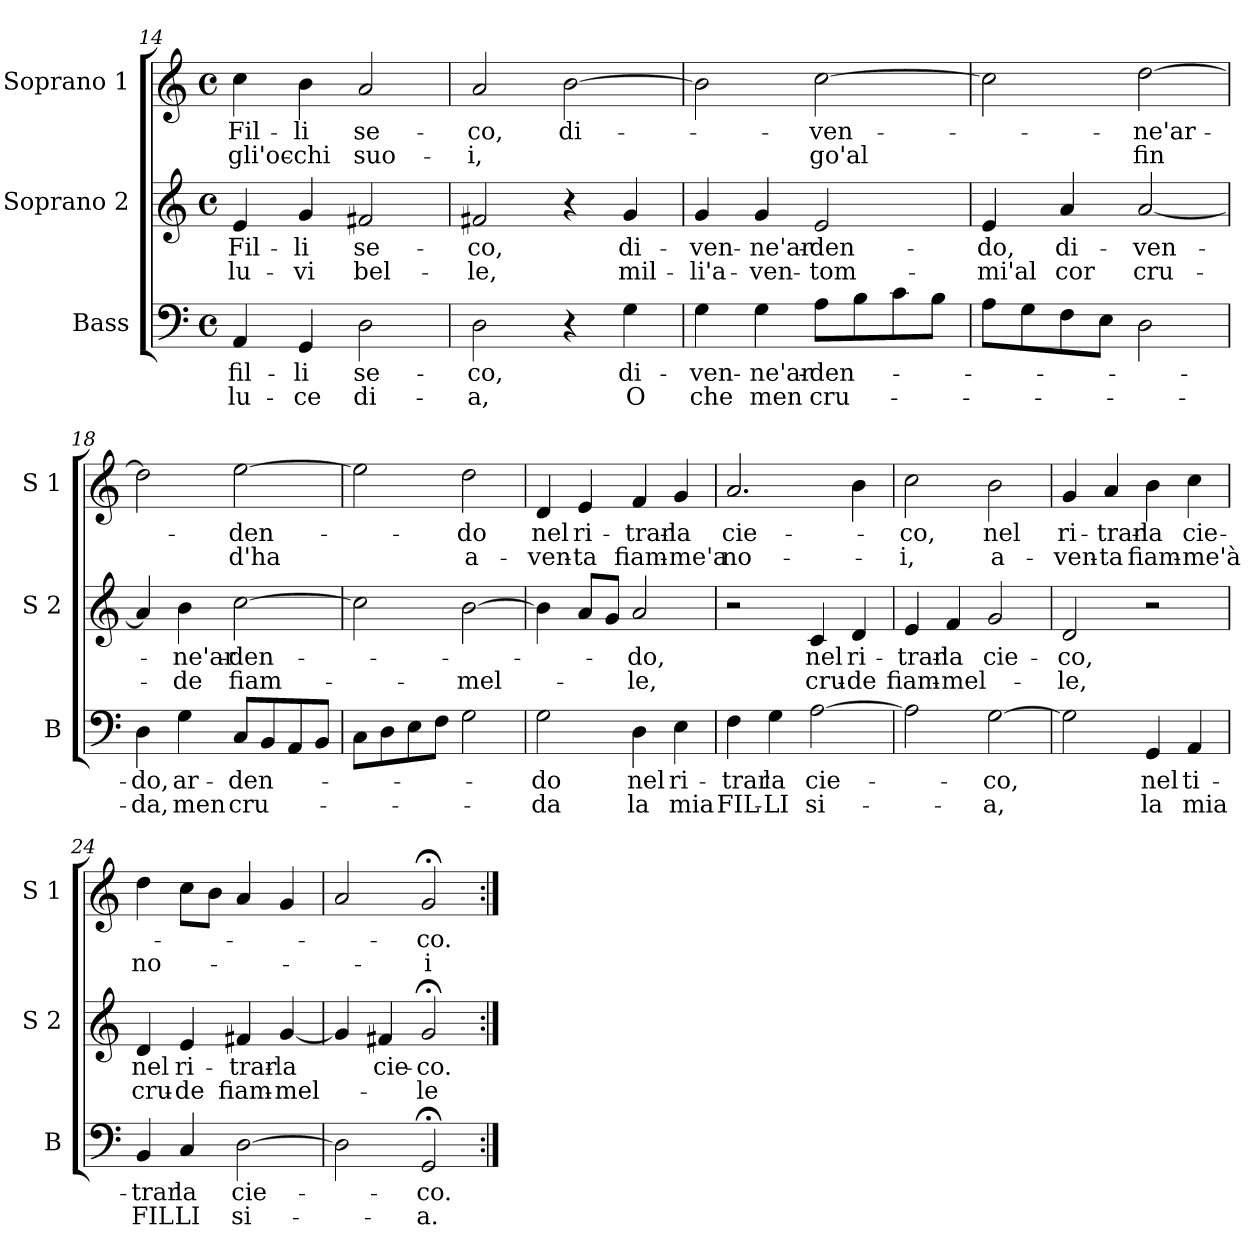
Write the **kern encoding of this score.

**kern	**text	**text	**kern	**text	**text	**kern	**text	**text
*part3	*part3	*part3	*part2	*part2	*part2	*part1	*part1	*part1
*staff3	*staff3	*staff3	*staff2	*staff2	*staff2	*staff1	*staff1	*staff1
*I"Bass	*	*	*I"Soprano 2	*	*	*I"Soprano 1	*	*
*I'B	*	*	*I'S 2	*	*	*I'S 1	*	*
*clefF4	*	*	*clefG2	*	*	*clefG2	*	*
*k[]	*	*	*k[]	*	*	*k[]	*	*
*C:	*	*	*C:	*	*	*C:	*	*
*M4/4	*	*	*M4/4	*	*	*M4/4	*	*
*met(c)	*	*	*met(c)	*	*	*met(c)	*	*
=14	=14	=14	=14	=14	=14	=14	=14	=14
!	!LO:LY:b	!LO:LY:b	!	!LO:LY:b	!LO:LY:b	!	!LO:LY:b	!LO:LY:b
4AA/	fil-	lu-	4e/	Fil-	lu-	4cc\	Fil-	-gli'oc-
!	!LO:LY:b	!LO:LY:b	!	!LO:LY:b	!LO:LY:b	!	!LO:LY:b	!LO:LY:b
4GG/	-li	-ce	4g/	-li	-vi	4b\	-li	-chi
!	!LO:LY:b	!LO:LY:b	!	!LO:LY:b	!LO:LY:b	!	!LO:LY:b	!LO:LY:b
2D\	se-	di-	2f#X/	se-	bel-	2a/	se-	suo-
=15	=15	=15	=15	=15	=15	=15	=15	=15
!	!LO:LY:b	!LO:LY:b	!	!LO:LY:b	!LO:LY:b	!	!LO:LY:b	!LO:LY:b
2D\	-co,	-a,	2f#X/	-co,	-le,	2a/	-co,	-i,
!	!	!	!	!	!	!	!LO:LY:b	!
4r	.	.	4r	.	.	[2b\	di-	.
!	!LO:LY:b	!LO:LY:b	!	!LO:LY:b	!LO:LY:b	!	!	!
4G\	di-	O	4g/	di-	mil-	.	.	.
!!LO:LB:g=z
=16	=16	=16	=16	=16	=16	=16	=16	=16
!	!LO:LY:b	!LO:LY:b	!	!LO:LY:b	!LO:LY:b	!	!	!
4G\	-ven-	che	4g/	-ven-	-li'a-	2b\]	.	.
!	!LO:LY:b	!LO:LY:b	!	!LO:LY:b	!LO:LY:b	!	!	!
4G\	-ne'ar-	men	4g/	-ne'ar-	-ven-	.	.	.
!	!LO:LY:b	!LO:LY:b	!	!LO:LY:b	!LO:LY:b	!	!LO:LY:b	!LO:LY:b
8A\L	-den-	cru-	2e/	-den-	-tom-	[2cc\	-ven-	go'al
8B\	.	.	.	.	.	.	.	.
8c\	.	.	.	.	.	.	.	.
8B\J	.	.	.	.	.	.	.	.
=17	=17	=17	=17	=17	=17	=17	=17	=17
!	!	!	!	!LO:LY:b	!LO:LY:b	!	!	!
8A\L	.	.	4e/	-do,	-mi'al	2cc\]	.	.
8G\	.	.	.	.	.	.	.	.
!	!	!	!	!LO:LY:b	!LO:LY:b	!	!	!
8F\	.	.	4a/	di-	cor	.	.	.
8E\J	.	.	.	.	.	.	.	.
!	!	!	!	!LO:LY:b	!LO:LY:b	!	!LO:LY:b	!LO:LY:b
2D\	.	.	[2a/	-ven-	cru-	[2dd\	-ne'ar-	fin
=18	=18	=18	=18	=18	=18	=18	=18	=18
!	!LO:LY:b	!LO:LY:b	!	!	!	!	!	!
4D\	-do,	-da,	4a/]	.	.	2dd\]	.	.
!	!LO:LY:b	!LO:LY:b	!	!LO:LY:b	!LO:LY:b	!	!	!
4G\	ar-	men	4b\	-ne'ar-	-de	.	.	.
!	!LO:LY:b	!LO:LY:b	!	!LO:LY:b	!LO:LY:b	!	!LO:LY:b	!LO:LY:b
8C/L	-den-	cru-	[2cc\	-den-	fiam-	[2ee\	-den-	d'ha
8BB/	.	.	.	.	.	.	.	.
8AA/	.	.	.	.	.	.	.	.
8BB/J	.	.	.	.	.	.	.	.
=19	=19	=19	=19	=19	=19	=19	=19	=19
8C\L	.	.	2cc\]	.	.	2ee\]	.	.
8D\	.	.	.	.	.	.	.	.
8E\	.	.	.	.	.	.	.	.
8F\J	.	.	.	.	.	.	.	.
!	!	!	!	!	!LO:LY:b	!	!LO:LY:b	!LO:LY:b
2G\	.	.	[2b\	.	-mel-	2dd\	-do	a-
=20	=20	=20	=20	=20	=20	=20	=20	=20
!	!LO:LY:b	!LO:LY:b	!	!	!	!	!LO:LY:b	!LO:LY:b
2G\	-do	-da	4b\]	.	.	4d/	nel	-ven-
!	!	!	!	!	!	!	!LO:LY:b	!LO:LY:b
.	.	.	8a/L	.	.	4e/	ri-	-ta
.	.	.	8g/J	.	.	.	.	.
!	!LO:LY:b	!LO:LY:b	!	!LO:LY:b	!LO:LY:b	!	!LO:LY:b	!LO:LY:b
4D\	nel	la	2a/	-do,	-le,	4f/	-trar-	fiam-
!	!LO:LY:b	!LO:LY:b	!	!	!	!	!LO:LY:b	!LO:LY:b
4E\	ri-	mia	.	.	.	4g/	-la	-me'a
!!LO:LB:g=z
=21	=21	=21	=21	=21	=21	=21	=21	=21
!	!LO:LY:b	!LO:LY:b	!	!	!	!	!LO:LY:b	!LO:LY:b
4F\	-trar	FIL-	2r	.	.	2.a/	cie-	no-
!	!LO:LY:b	!LO:LY:b	!	!	!	!	!	!
4G\	la	-LI	.	.	.	.	.	.
!	!LO:LY:b	!LO:LY:b	!	!LO:LY:b	!LO:LY:b	!	!	!
[2A\	cie-	si-	4c/	nel	cru-	.	.	.
!	!	!	!	!LO:LY:b	!LO:LY:b	!	!	!
.	.	.	4d/	ri-	-de	4b\	.	.
=22	=22	=22	=22	=22	=22	=22	=22	=22
!	!	!	!	!LO:LY:b	!LO:LY:b	!	!LO:LY:b	!LO:LY:b
2A\]	.	.	4e/	-trar-	fiam-	2cc\	-co,	-i,
!	!	!	!	!LO:LY:b	!LO:LY:b	!	!	!
.	.	.	4f/	-la	-mel-	.	.	.
!	!LO:LY:b	!LO:LY:b	!	!LO:LY:b	!	!	!LO:LY:b	!LO:LY:b
[2G\	-co,	-a,	2g/	cie-	.	2b\	nel	a-
=23	=23	=23	=23	=23	=23	=23	=23	=23
!	!	!	!	!LO:LY:b	!LO:LY:b	!	!LO:LY:b	!LO:LY:b
2G\]	.	.	2d/	-co,	-le,	4g/	ri-	-ven-
!	!	!	!	!	!	!	!LO:LY:b	!LO:LY:b
.	.	.	.	.	.	4a/	-trar-	-ta
!	!LO:LY:b	!LO:LY:b	!	!	!	!	!LO:LY:b	!LO:LY:b
4GG/	nel	la	2r	.	.	4b\	-la	fiam-
!	!LO:LY:b	!LO:LY:b	!	!	!	!	!LO:LY:b	!LO:LY:b
4AA/	ti-	mia	.	.	.	4cc\	cie-	-me'à
=24	=24	=24	=24	=24	=24	=24	=24	=24
!	!LO:LY:b	!LO:LY:b	!	!LO:LY:b	!LO:LY:b	!	!	!LO:LY:b
4BB/	-trar	FIL	4d/	nel	cru-	4dd\	.	no-
!	!LO:LY:b	!LO:LY:b	!	!LO:LY:b	!LO:LY:b	!	!	!
4C/	la	LI	4e/	ri-	-de	8cc\L	.	.
.	.	.	.	.	.	8b\J	.	.
!	!LO:LY:b	!LO:LY:b	!	!LO:LY:b	!LO:LY:b	!	!	!
[2D\	cie-	si-	4f#X/	-trar-	fiam-	4a/	.	.
!	!	!	!	!LO:LY:b	!LO:LY:b	!	!	!
.	.	.	[4g/	-la	-mel-	4g/	.	.
=25	=25	=25	=25	=25	=25	=25	=25	=25
2D\]	.	.	4g/]	.	.	2a/	.	.
!	!	!	!	!LO:LY:b	!	!	!	!
.	.	.	4f#X/	cie-	.	.	.	.
!	!LO:LY:b	!LO:LY:b	!	!LO:LY:b	!LO:LY:b	!	!LO:LY:b	!LO:LY:b
2GG;</	-co.	-a.	2g;</	-co.	-le	2g;</	-co.	-i
=:|!	=:|!	=:|!	=:|!	=:|!	=:|!	=:|!	=:|!	=:|!
*-	*-	*-	*-	*-	*-	*-	*-	*-
